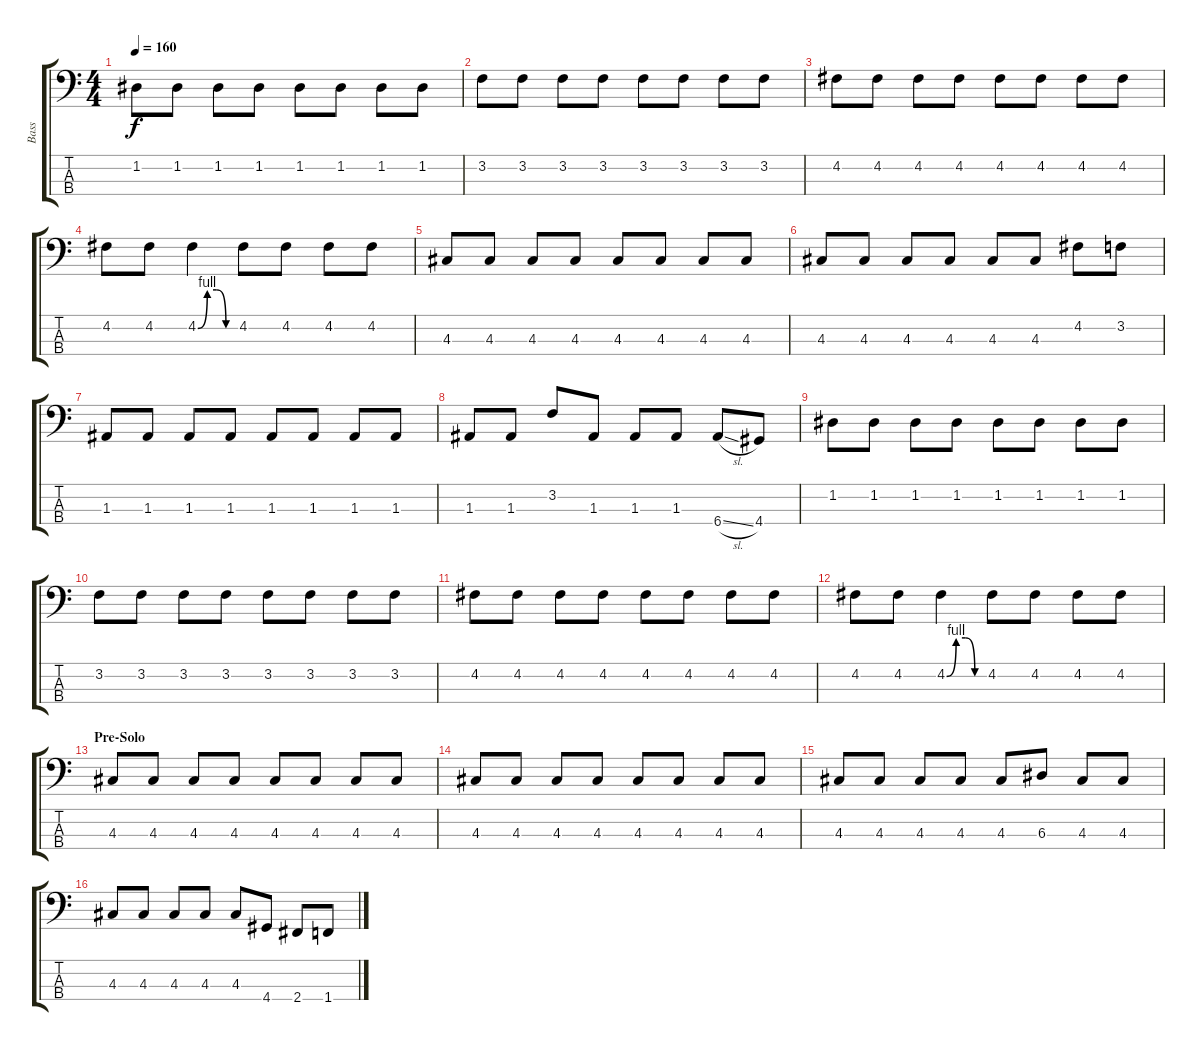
\track ("Bass" "Bass") {instrument electricbassfinger}
\staff {score tabs}
\tuning (G2 D2 A1 E1) {hide}
\ts (4 4)
\tempo 160
\clef f4
\ks c
1.2.8{dy f} 1.2.8 1.2.8 1.2.8 1.2.8 1.2.8 1.2.8 1.2.8 |
3.2.8 3.2.8 3.2.8 3.2.8 3.2.8 3.2.8 3.2.8 3.2.8 |
4.2.8 4.2.8 4.2.8 4.2.8 4.2.8 4.2.8 4.2.8 4.2.8 |
4.2.8 4.2.8 4.2{be (custom 0 0 15 4 30 4 45 0 60 0)}.4 4.2.8 4.2.8 4.2.8 4.2.8 |
4.3.8 4.3.8 4.3.8 4.3.8 4.3.8 4.3.8 4.3.8 4.3.8 |
4.3.8 4.3.8 4.3.8 4.3.8 4.3.8 4.3.8 4.2.8 3.2.8 |
1.3.8 1.3.8 1.3.8 1.3.8 1.3.8 1.3.8 1.3.8 1.3.8 |
1.3.8 1.3.8 3.2.8 1.3.8 1.3.8 1.3.8 6.4{sl}.8 4.4.8 |
1.2.8 1.2.8 1.2.8 1.2.8 1.2.8 1.2.8 1.2.8 1.2.8 |
3.2.8 3.2.8 3.2.8 3.2.8 3.2.8 3.2.8 3.2.8 3.2.8 |
4.2.8 4.2.8 4.2.8 4.2.8 4.2.8 4.2.8 4.2.8 4.2.8 |
4.2.8 4.2.8 4.2{be (custom 0 0 15 4 30 4 45 0 60 0)}.4 4.2.8 4.2.8 4.2.8 4.2.8 |
\section ("" "Pre-Solo")
4.3.8 4.3.8 4.3.8 4.3.8 4.3.8 4.3.8 4.3.8 4.3.8 |
4.3.8 4.3.8 4.3.8 4.3.8 4.3.8 4.3.8 4.3.8 4.3.8 |
4.3.8 4.3.8 4.3.8 4.3.8 4.3.8 6.3.8 4.3.8 4.3.8 |
4.3.8 4.3.8 4.3.8 4.3.8 4.3.8 4.4.8 2.4.8 1.4.8
